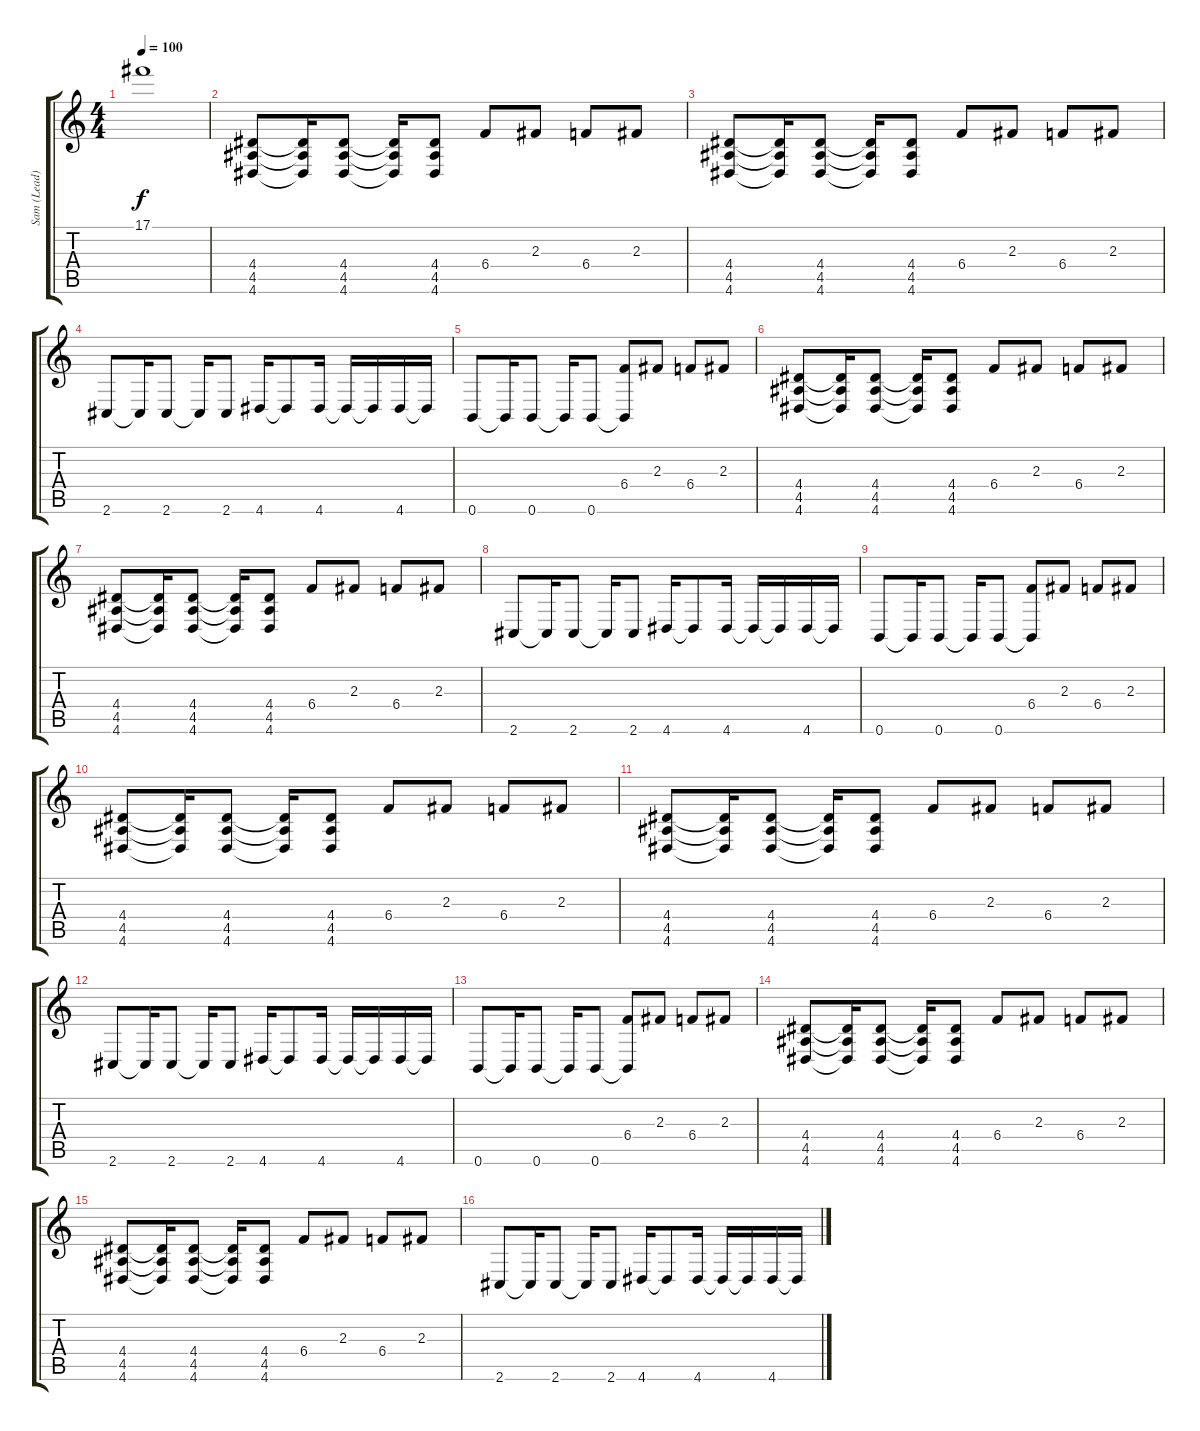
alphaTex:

\track ("Sam (Lead)" "Sam (Lead)") {instrument overdrivenguitar}
\staff {score tabs}
\tuning (Db4 Ab3 E3 B2 Gb2 B1) {hide}
\ts (4 4)
\tempo 100
\clef g2
\ks c
17.1{t}.1{dy f} |
(4.4 4.5 4.6).8 (4.4{t} 4.5{t} 4.6{t}).16 (4.4 4.5 4.6).8 (4.4{t} 4.5{t} 4.6{t}).16 (4.4 4.5 4.6).8 6.4.8 2.3.8 6.4.8 2.3.8 |
(4.4 4.5 4.6).8 (4.4{t} 4.5{t} 4.6{t}).16 (4.4 4.5 4.6).8 (4.4{t} 4.5{t} 4.6{t}).16 (4.4 4.5 4.6).8 6.4.8 2.3.8 6.4.8 2.3.8 |
2.6.8 2.6{t}.16 2.6.8 2.6{t}.16 2.6.8 4.6.16 4.6{t}.8 4.6.16 4.6{t}.16 4.6{t}.16 4.6.16 4.6{t}.16 |
0.6.8 0.6{t}.16 0.6.8 0.6{t}.16 0.6.8 (6.4 0.6{t}).8 2.3.8 6.4.8 2.3.8 |
(4.4 4.5 4.6).8 (4.4{t} 4.5{t} 4.6{t}).16 (4.4 4.5 4.6).8 (4.4{t} 4.5{t} 4.6{t}).16 (4.4 4.5 4.6).8 6.4.8 2.3.8 6.4.8 2.3.8 |
(4.4 4.5 4.6).8 (4.4{t} 4.5{t} 4.6{t}).16 (4.4 4.5 4.6).8 (4.4{t} 4.5{t} 4.6{t}).16 (4.4 4.5 4.6).8 6.4.8 2.3.8 6.4.8 2.3.8 |
2.6.8 2.6{t}.16 2.6.8 2.6{t}.16 2.6.8 4.6.16 4.6{t}.8 4.6.16 4.6{t}.16 4.6{t}.16 4.6.16 4.6{t}.16 |
0.6.8 0.6{t}.16 0.6.8 0.6{t}.16 0.6.8 (6.4 0.6{t}).8 2.3.8 6.4.8 2.3.8 |
(4.4 4.5 4.6).8 (4.4{t} 4.5{t} 4.6{t}).16 (4.4 4.5 4.6).8 (4.4{t} 4.5{t} 4.6{t}).16 (4.4 4.5 4.6).8 6.4.8 2.3.8 6.4.8 2.3.8 |
(4.4 4.5 4.6).8 (4.4{t} 4.5{t} 4.6{t}).16 (4.4 4.5 4.6).8 (4.4{t} 4.5{t} 4.6{t}).16 (4.4 4.5 4.6).8 6.4.8 2.3.8 6.4.8 2.3.8 |
2.6.8 2.6{t}.16 2.6.8 2.6{t}.16 2.6.8 4.6.16 4.6{t}.8 4.6.16 4.6{t}.16 4.6{t}.16 4.6.16 4.6{t}.16 |
0.6.8 0.6{t}.16 0.6.8 0.6{t}.16 0.6.8 (6.4 0.6{t}).8 2.3.8 6.4.8 2.3.8 |
(4.4 4.5 4.6).8 (4.4{t} 4.5{t} 4.6{t}).16 (4.4 4.5 4.6).8 (4.4{t} 4.5{t} 4.6{t}).16 (4.4 4.5 4.6).8 6.4.8 2.3.8 6.4.8 2.3.8 |
(4.4 4.5 4.6).8 (4.4{t} 4.5{t} 4.6{t}).16 (4.4 4.5 4.6).8 (4.4{t} 4.5{t} 4.6{t}).16 (4.4 4.5 4.6).8 6.4.8 2.3.8 6.4.8 2.3.8 |
2.6.8 2.6{t}.16 2.6.8 2.6{t}.16 2.6.8 4.6.16 4.6{t}.8 4.6.16 4.6{t}.16 4.6{t}.16 4.6.16 4.6{t}.16
